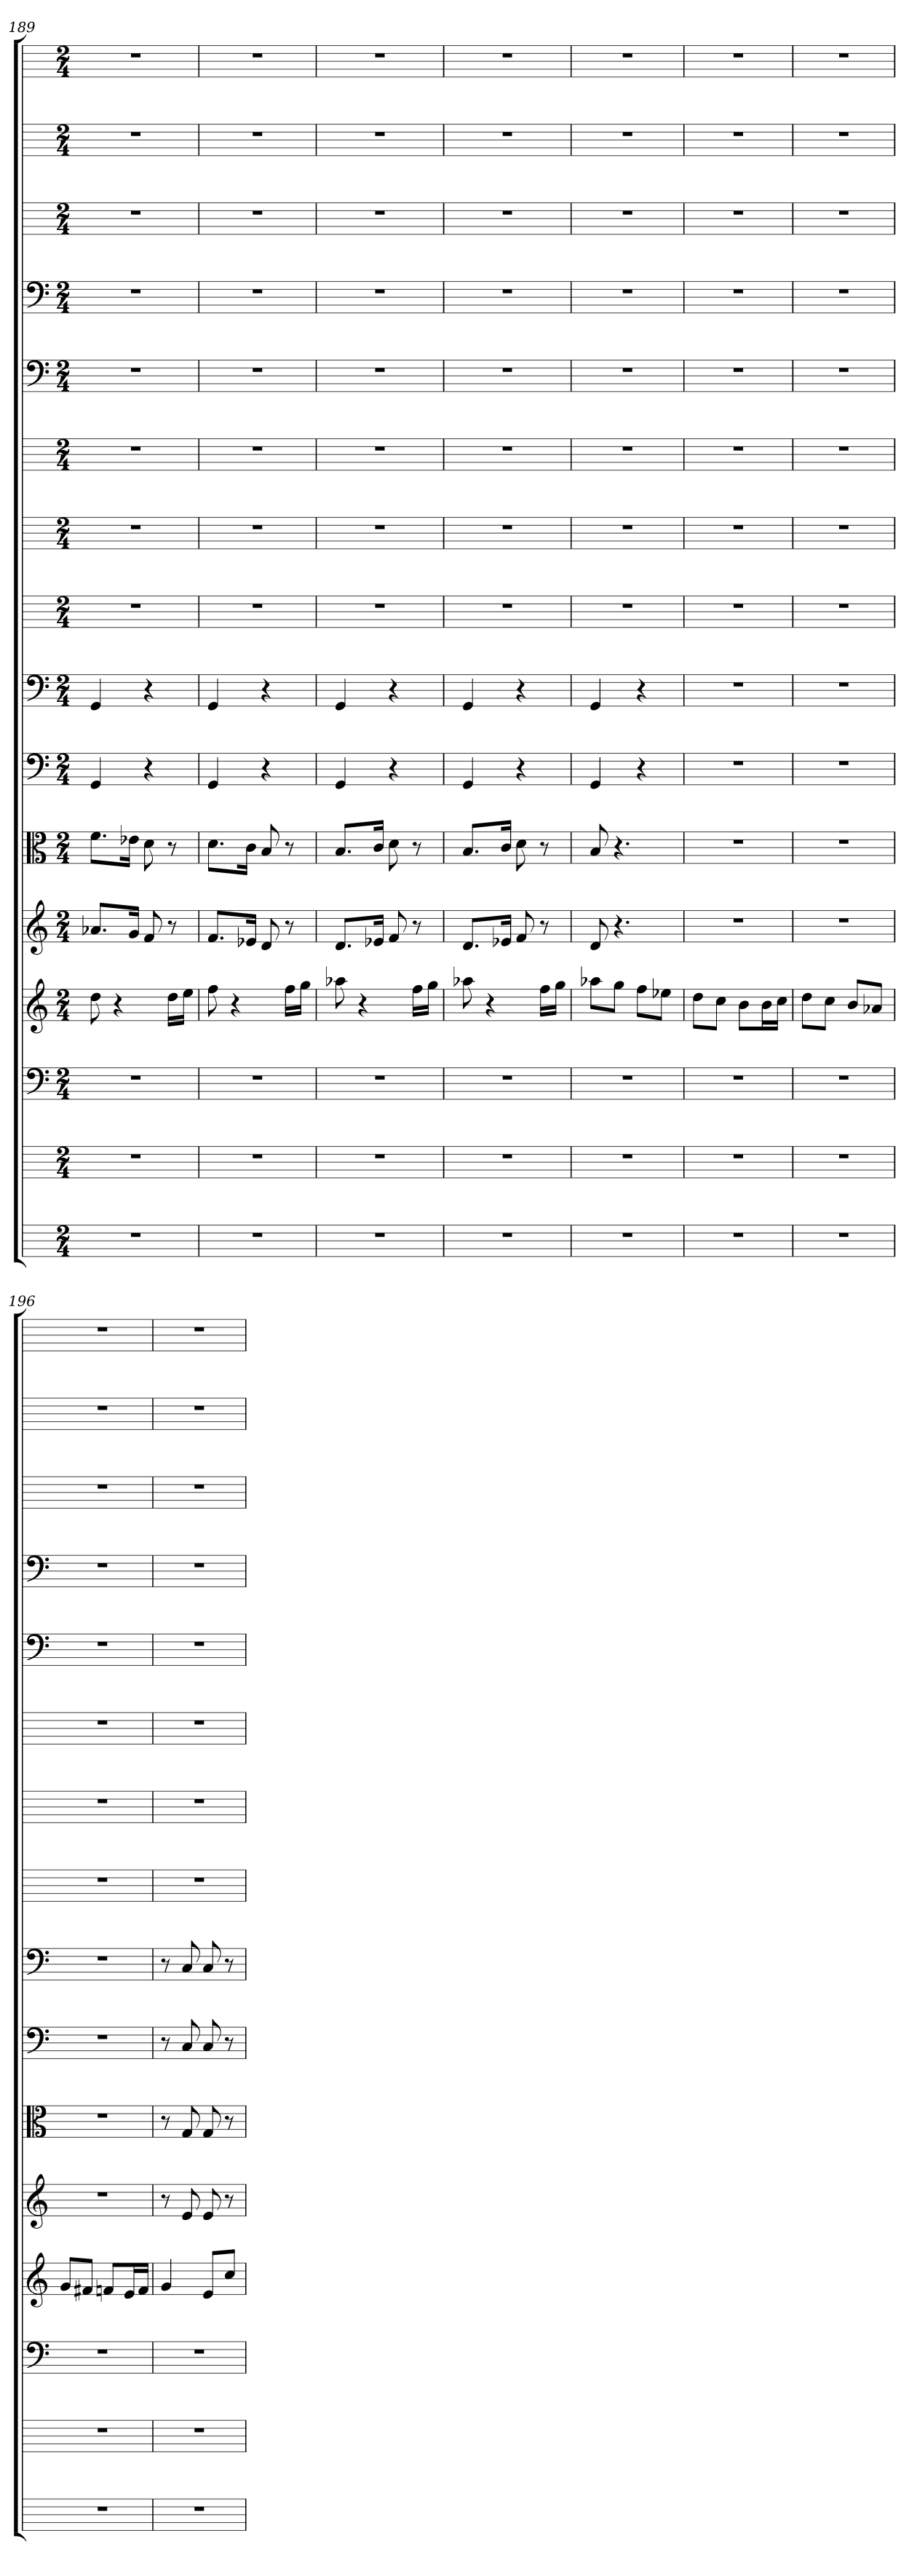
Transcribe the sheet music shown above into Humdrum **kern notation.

**kern	**kern	**kern	**kern	**kern	**kern	**kern	**kern	**kern	**kern	**kern	**kern	**kern	**kern	**kern	**kern
*part16	*part15	*part14	*part13	*part12	*part11	*part10	*part9	*part8	*part7	*part6	*part5	*part4	*part3	*part2	*part1
*staff16	*staff15	*staff14	*staff13	*staff12	*staff11	*staff10	*staff9	*staff8	*staff7	*staff6	*staff5	*staff4	*staff3	*staff2	*staff1
*	*	*clefF4	*	*	*clefC3	*clefF4	*clefF4	*	*	*	*clefF4	*clefF4	*	*	*
*k[]	*k[]	*k[]	*k[]	*k[]	*k[]	*k[]	*k[]	*k[]	*k[]	*k[]	*k[]	*k[]	*k[]	*k[]	*k[]
*C:	*C:	*C:	*C:	*C:	*C:	*C:	*C:	*C:	*C:	*C:	*C:	*C:	*C:	*C:	*C:
*M2/4	*M2/4	*M2/4	*M2/4	*M2/4	*M2/4	*M2/4	*M2/4	*M2/4	*M2/4	*M2/4	*M2/4	*M2/4	*M2/4	*M2/4	*M2/4
=189	=189	=189	=189	=189	=189	=189	=189	=189	=189	=189	=189	=189	=189	=189	=189
2r	2r	2r	8dd	8.a-XL	8.f\L	4GG	4GG	2r	2r	2r	2r	2r	2r	2r	2r
.	.	.	4r	.	.	.	.	.	.	.	.	.	.	.	.
.	.	.	.	16gJk	16e-X\Jk	.	.	.	.	.	.	.	.	.	.
.	.	.	.	8f	8d	4r	4r	.	.	.	.	.	.	.	.
.	.	.	16ddLL	8r	8r	.	.	.	.	.	.	.	.	.	.
.	.	.	16eeJJ	.	.	.	.	.	.	.	.	.	.	.	.
=190	=190	=190	=190	=190	=190	=190	=190	=190	=190	=190	=190	=190	=190	=190	=190
2r	2r	2r	8ff	8.fL	8.d\L	4GG	4GG	2r	2r	2r	2r	2r	2r	2r	2r
.	.	.	4r	.	.	.	.	.	.	.	.	.	.	.	.
.	.	.	.	16e-XJk	16c\Jk	.	.	.	.	.	.	.	.	.	.
.	.	.	.	8d	8B	4r	4r	.	.	.	.	.	.	.	.
.	.	.	16ffLL	8r	8r	.	.	.	.	.	.	.	.	.	.
.	.	.	16ggJJ	.	.	.	.	.	.	.	.	.	.	.	.
=191	=191	=191	=191	=191	=191	=191	=191	=191	=191	=191	=191	=191	=191	=191	=191
2r	2r	2r	8aa-X	8.dL	8.B/L	4GG	4GG	2r	2r	2r	2r	2r	2r	2r	2r
.	.	.	4r	.	.	.	.	.	.	.	.	.	.	.	.
.	.	.	.	16e-XJk	16c/Jk	.	.	.	.	.	.	.	.	.	.
.	.	.	.	8f	8d	4r	4r	.	.	.	.	.	.	.	.
.	.	.	16ffLL	8r	8r	.	.	.	.	.	.	.	.	.	.
.	.	.	16ggJJ	.	.	.	.	.	.	.	.	.	.	.	.
=192	=192	=192	=192	=192	=192	=192	=192	=192	=192	=192	=192	=192	=192	=192	=192
2r	2r	2r	8aa-X	8.dL	8.B/L	4GG	4GG	2r	2r	2r	2r	2r	2r	2r	2r
.	.	.	4r	.	.	.	.	.	.	.	.	.	.	.	.
.	.	.	.	16e-XJk	16c/Jk	.	.	.	.	.	.	.	.	.	.
.	.	.	.	8f	8d	4r	4r	.	.	.	.	.	.	.	.
.	.	.	16ffLL	8r	8r	.	.	.	.	.	.	.	.	.	.
.	.	.	16ggJJ	.	.	.	.	.	.	.	.	.	.	.	.
=193	=193	=193	=193	=193	=193	=193	=193	=193	=193	=193	=193	=193	=193	=193	=193
2r	2r	2r	8aa-XL	8d	8B	4GG	4GG	2r	2r	2r	2r	2r	2r	2r	2r
.	.	.	8ggJ	4.r	4.r	.	.	.	.	.	.	.	.	.	.
.	.	.	8ffL	.	.	4r	4r	.	.	.	.	.	.	.	.
.	.	.	8ee-XJ	.	.	.	.	.	.	.	.	.	.	.	.
=194	=194	=194	=194	=194	=194	=194	=194	=194	=194	=194	=194	=194	=194	=194	=194
2r	2r	2r	8ddL	2r	2r	2r	2r	2r	2r	2r	2r	2r	2r	2r	2r
.	.	.	8ccJ	.	.	.	.	.	.	.	.	.	.	.	.
.	.	.	8bL	.	.	.	.	.	.	.	.	.	.	.	.
.	.	.	16bL	.	.	.	.	.	.	.	.	.	.	.	.
.	.	.	16ccJJ	.	.	.	.	.	.	.	.	.	.	.	.
=195	=195	=195	=195	=195	=195	=195	=195	=195	=195	=195	=195	=195	=195	=195	=195
2r	2r	2r	8ddL	2r	2r	2r	2r	2r	2r	2r	2r	2r	2r	2r	2r
.	.	.	8ccJ	.	.	.	.	.	.	.	.	.	.	.	.
.	.	.	8bL	.	.	.	.	.	.	.	.	.	.	.	.
.	.	.	8a-XJ	.	.	.	.	.	.	.	.	.	.	.	.
=196	=196	=196	=196	=196	=196	=196	=196	=196	=196	=196	=196	=196	=196	=196	=196
2r	2r	2r	8gL	2r	2r	2r	2r	2r	2r	2r	2r	2r	2r	2r	2r
.	.	.	8f#XJ	.	.	.	.	.	.	.	.	.	.	.	.
.	.	.	8fnL	.	.	.	.	.	.	.	.	.	.	.	.
.	.	.	16eL	.	.	.	.	.	.	.	.	.	.	.	.
.	.	.	16fJJ	.	.	.	.	.	.	.	.	.	.	.	.
=197	=197	=197	=197	=197	=197	=197	=197	=197	=197	=197	=197	=197	=197	=197	=197
2r	2r	2r	4g	8r	8r	8r	8r	2r	2r	2r	2r	2r	2r	2r	2r
.	.	.	.	8e	8G	8C	8C	.	.	.	.	.	.	.	.
.	.	.	8eL	8e	8G	8C	8C	.	.	.	.	.	.	.	.
.	.	.	8ccJ	8r	8r	8r	8r	.	.	.	.	.	.	.	.
=	=	=	=	=	=	=	=	=	=	=	=	=	=	=	=
*-	*-	*-	*-	*-	*-	*-	*-	*-	*-	*-	*-	*-	*-	*-	*-
